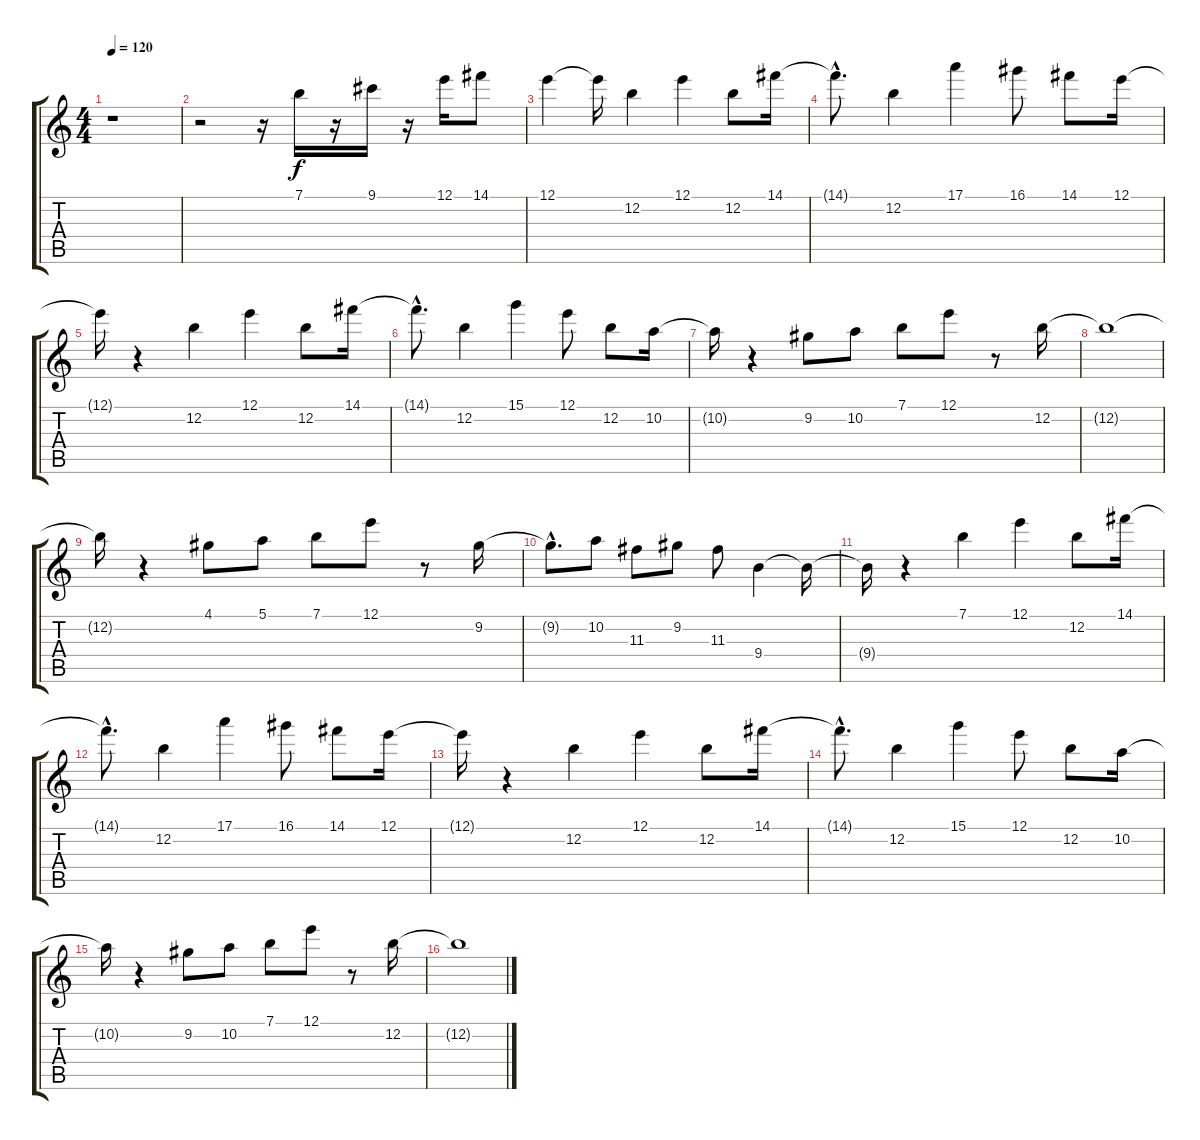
\track "" {instrument overdrivenguitar}
\staff {score tabs}
\tuning (E4 B3 G3 D3 A2 E2) {hide}
\ts (4 4)
\tempo 120
\clef g2
\ks c
r.1{dy f} |
r.2 r.16 7.1.16 r.16 9.1.16 r.16 12.1.16 14.1.8 |
12.1.4 12.1{t}.16 12.2.4 12.1.4 12.2.8 14.1.16 |
14.1{hac t}.8{d} 12.2.4 17.1.4 16.1.8 14.1.8 12.1.16 |
12.1{t}.16 r.4 12.2.4 12.1.4 12.2.8 14.1.16 |
14.1{hac t}.8{d} 12.2.4 15.1.4 12.1.8 12.2.8 10.2.16 |
10.2{t}.16 r.4 9.2.8 10.2.8 7.1.8 12.1.8 r.8 12.2.16 |
12.2{t}.1 |
12.2{t}.16 r.4 4.1.8 5.1.8 7.1.8 12.1.8 r.8 9.2.16 |
9.2{hac t}.8{d} 10.2.8 11.3.8 9.2.8 11.3.8 9.4.4 9.4{t}.16 |
9.4{t}.16 r.4 7.1.4 12.1.4 12.2.8 14.1.16 |
14.1{hac t}.8{d} 12.2.4 17.1.4 16.1.8 14.1.8 12.1.16 |
12.1{t}.16 r.4 12.2.4 12.1.4 12.2.8 14.1.16 |
14.1{hac t}.8{d} 12.2.4 15.1.4 12.1.8 12.2.8 10.2.16 |
10.2{t}.16 r.4 9.2.8 10.2.8 7.1.8 12.1.8 r.8 12.2.16 |
12.2{t}.1
